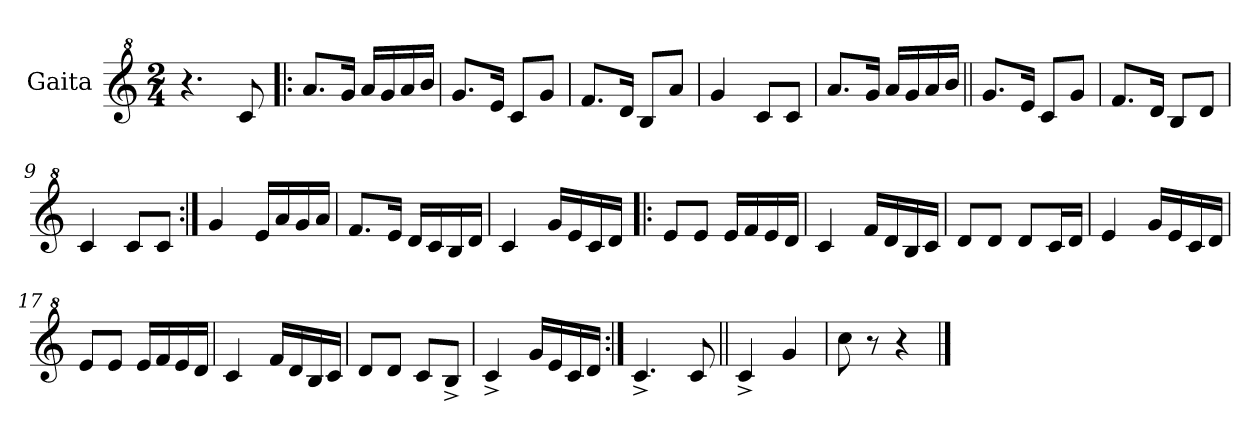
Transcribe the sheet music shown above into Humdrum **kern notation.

**kern
*part1
*staff1
*I"Gaita
*clefG^2
*k[]
*M2/4
*MM100
=1
4.r
8cc/
=2!|:
8.aa/L
16gg/Jk
16aa/LL
16gg/
16aa/
16bb/JJ
=3
8.gg/L
16ee/Jk
8cc/L
8gg/J
=4
8.ff/L
16dd/Jk
8b/L
8aa/J
=5
4gg/
8cc/L
8cc/J
=6
8.aa/L
16gg/Jk
16aa/LL
16gg/
16aa/
16bb/JJ
=7||
8.gg/L
16ee/Jk
8cc/L
8gg/J
=8
8.ff/L
16dd/Jk
8b/L
8dd/J
=9
4cc/
8cc/L
8cc/J
!!LO:LB:g=z
=10:|!
4gg/
16ee/LL
16aa/
16gg/
16aa/JJ
=11
8.ff/L
16ee/Jk
16dd/LL
16cc/
16b/
16dd/JJ
=12
4cc/
16gg/LL
16ee/
16cc/
16dd/JJ
=13!|:
8ee/L
8ee/J
16ee/LL
16ff/
16ee/
16dd/JJ
=14
4cc/
16ff/LL
16dd/
16b/
16cc/JJ
=15
8dd/L
8dd/J
8dd/L
16cc/L
16dd/JJ
=16
4ee/
16gg/LL
16ee/
16cc/
16dd/JJ
=17
8ee/L
8ee/J
16ee/LL
16ff/
16ee/
16dd/JJ
!!LO:LB:g=z
=18
4cc/
16ff/LL
16dd/
16b/
16cc/JJ
=19
8dd/L
8dd/J
8cc/L
8b^/J
=20
4cc^/
16gg/LL
16ee/
16cc/
16dd/JJ
=21:|!
4.cc^/
8cc/
=22||
4cc^/
4gg/
=23
8ccc\
8r
4r
==
*-
